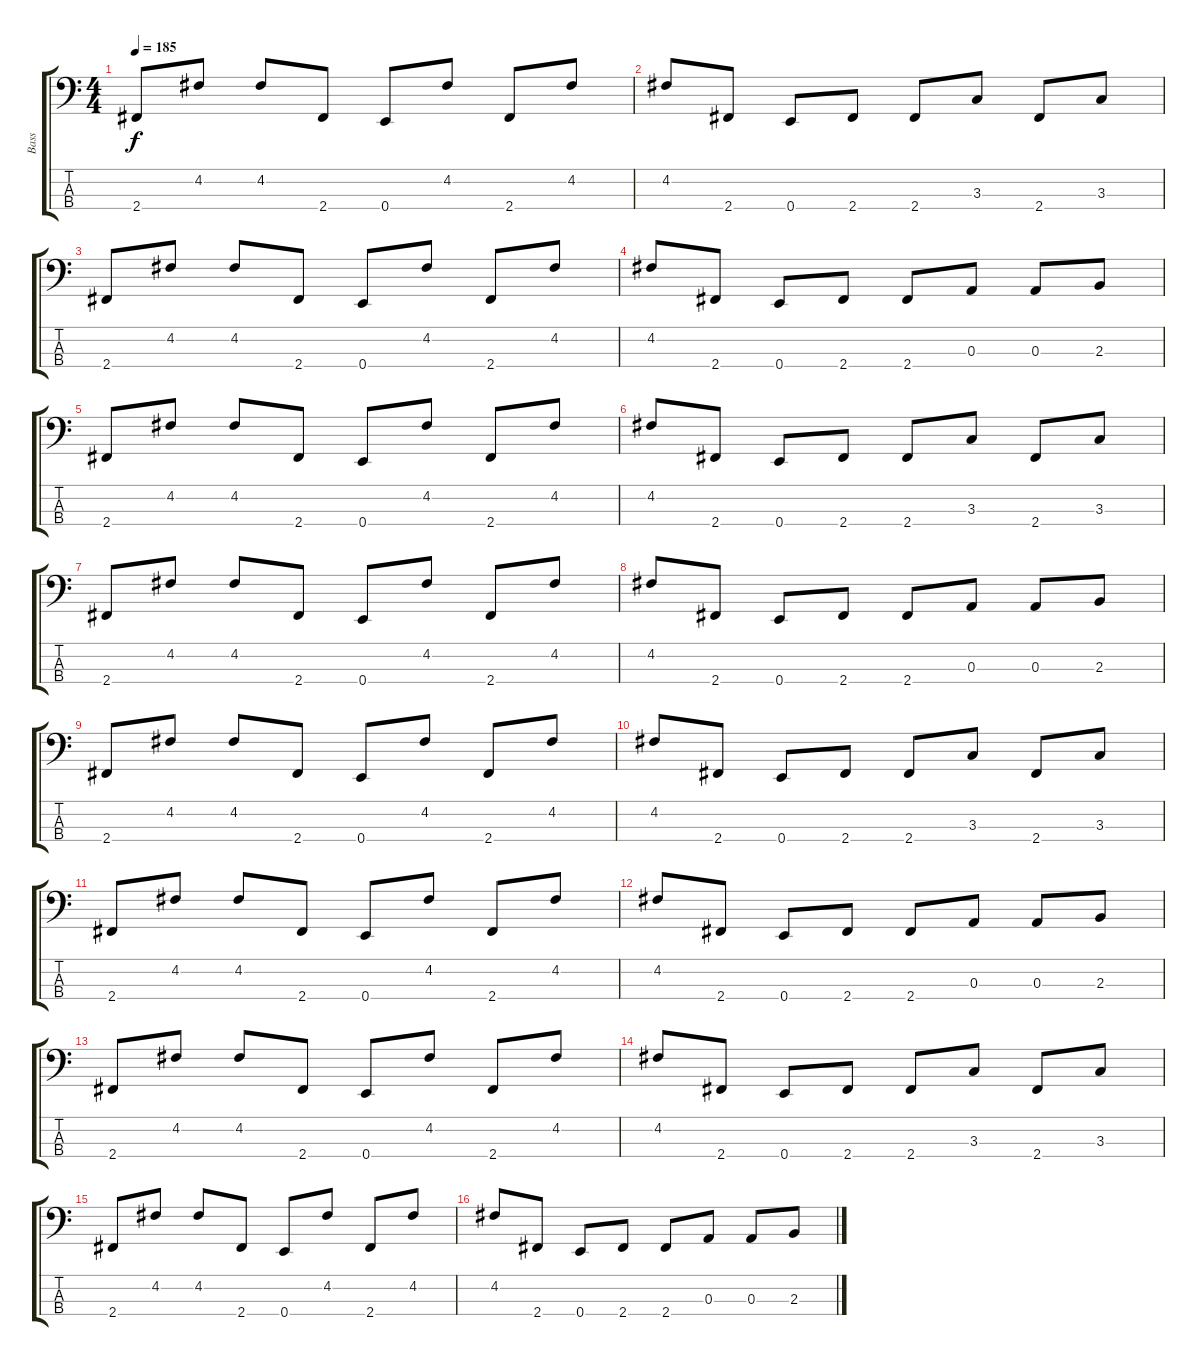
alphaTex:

\track ("Bass" "Bass") {instrument electricbasspick}
\staff {score tabs}
\tuning (G2 D2 A1 E1) {hide}
\ts (4 4)
\tempo 185
\clef f4
\ks c
2.4.8{dy f} 4.2.8 4.2.8 2.4.8 0.4.8 4.2.8 2.4.8 4.2.8 |
4.2.8 2.4.8 0.4.8 2.4.8 2.4.8 3.3.8 2.4.8 3.3.8 |
2.4.8 4.2.8 4.2.8 2.4.8 0.4.8 4.2.8 2.4.8 4.2.8 |
4.2.8 2.4.8 0.4.8 2.4.8 2.4.8 0.3.8 0.3.8 2.3.8 |
2.4.8 4.2.8 4.2.8 2.4.8 0.4.8 4.2.8 2.4.8 4.2.8 |
4.2.8 2.4.8 0.4.8 2.4.8 2.4.8 3.3.8 2.4.8 3.3.8 |
2.4.8 4.2.8 4.2.8 2.4.8 0.4.8 4.2.8 2.4.8 4.2.8 |
4.2.8 2.4.8 0.4.8 2.4.8 2.4.8 0.3.8 0.3.8 2.3.8 |
2.4.8 4.2.8 4.2.8 2.4.8 0.4.8 4.2.8 2.4.8 4.2.8 |
4.2.8 2.4.8 0.4.8 2.4.8 2.4.8 3.3.8 2.4.8 3.3.8 |
2.4.8 4.2.8 4.2.8 2.4.8 0.4.8 4.2.8 2.4.8 4.2.8 |
4.2.8 2.4.8 0.4.8 2.4.8 2.4.8 0.3.8 0.3.8 2.3.8 |
2.4.8 4.2.8 4.2.8 2.4.8 0.4.8 4.2.8 2.4.8 4.2.8 |
4.2.8 2.4.8 0.4.8 2.4.8 2.4.8 3.3.8 2.4.8 3.3.8 |
2.4.8 4.2.8 4.2.8 2.4.8 0.4.8 4.2.8 2.4.8 4.2.8 |
4.2.8 2.4.8 0.4.8 2.4.8 2.4.8 0.3.8 0.3.8 2.3.8
